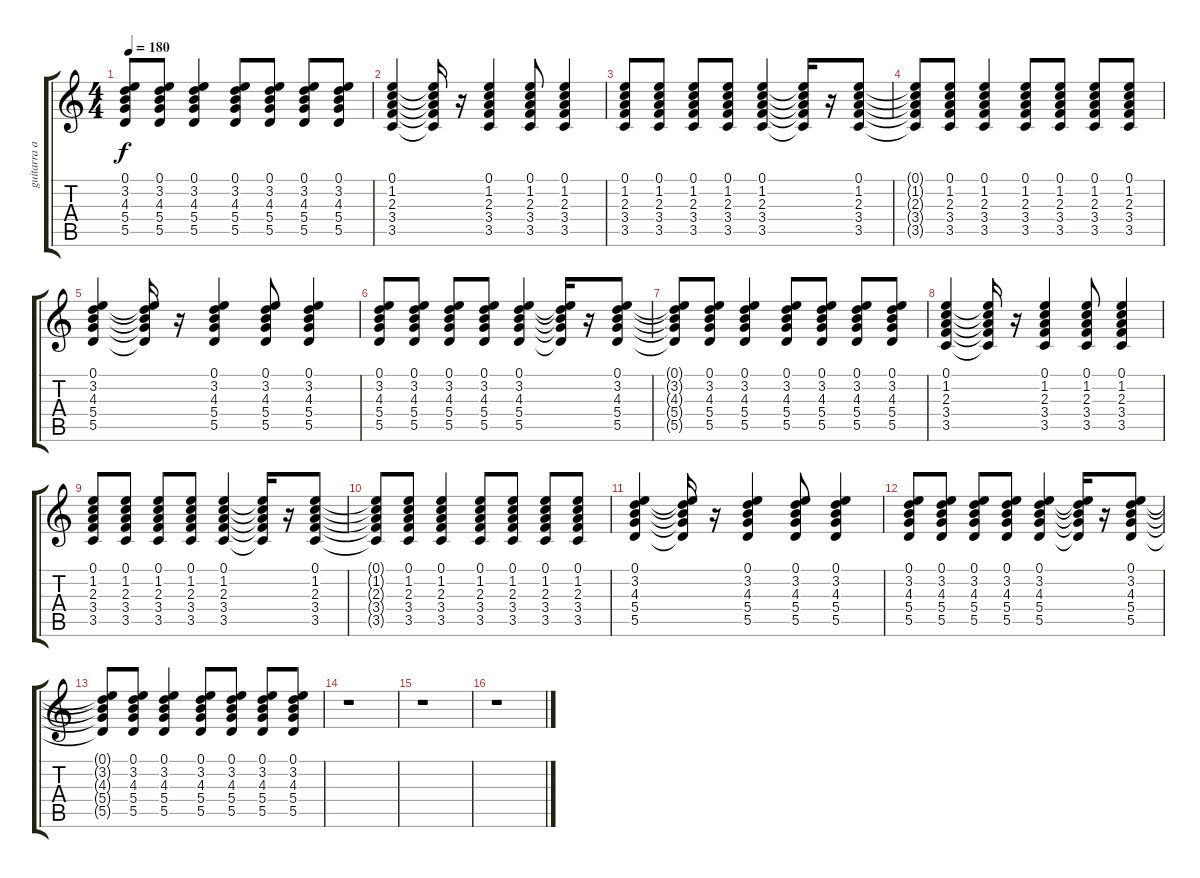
\track ("guitarra acustica" "guitarra a") {instrument acousticguitarsteel}
\staff {score tabs}
\tuning (E4 B3 G3 D3 A2 E2) {hide}
\ts (4 4)
\tempo 180
\clef g2
\ks c
(0.1{t} 3.2{t} 4.3{t} 5.4{t} 5.5{t}).8{dy f} (0.1 3.2 4.3 5.4 5.5).8 (0.1 3.2 4.3 5.4 5.5).4 (0.1 3.2 4.3 5.4 5.5).8 (0.1 3.2 4.3 5.4 5.5).8 (0.1 3.2 4.3 5.4 5.5).8 (0.1 3.2 4.3 5.4 5.5).8 |
(0.1 1.2 2.3 3.4 3.5).4 (0.1{t} 1.2{t} 2.3{t} 3.4{t} 3.5{t}).16 r.16 (0.1 1.2 2.3 3.4 3.5).4 (0.1 1.2 2.3 3.4 3.5).8 (0.1 1.2 2.3 3.4 3.5).4 |
(0.1 1.2 2.3 3.4 3.5).8 (0.1 1.2 2.3 3.4 3.5).8 (0.1 1.2 2.3 3.4 3.5).8 (0.1 1.2 2.3 3.4 3.5).8 (0.1 1.2 2.3 3.4 3.5).4 (0.1{t} 1.2{t} 2.3{t} 3.4{t} 3.5{t}).16 r.16 (0.1 1.2 2.3 3.4 3.5).8 |
(0.1{t} 1.2{t} 2.3{t} 3.4{t} 3.5{t}).8 (0.1 1.2 2.3 3.4 3.5).8 (0.1 1.2 2.3 3.4 3.5).4 (0.1 1.2 2.3 3.4 3.5).8 (0.1 1.2 2.3 3.4 3.5).8 (0.1 1.2 2.3 3.4 3.5).8 (0.1 1.2 2.3 3.4 3.5).8 |
(0.1 3.2 4.3 5.4 5.5).4 (0.1{t} 3.2{t} 4.3{t} 5.4{t} 5.5{t}).16 r.16 (0.1 3.2 4.3 5.4 5.5).4 (0.1 3.2 4.3 5.4 5.5).8 (0.1 3.2 4.3 5.4 5.5).4 |
(0.1 3.2 4.3 5.4 5.5).8 (0.1 3.2 4.3 5.4 5.5).8 (0.1 3.2 4.3 5.4 5.5).8 (0.1 3.2 4.3 5.4 5.5).8 (0.1 3.2 4.3 5.4 5.5).4 (0.1{t} 3.2{t} 4.3{t} 5.4{t} 5.5{t}).16 r.16 (0.1 3.2 4.3 5.4 5.5).8 |
(0.1{t} 3.2{t} 4.3{t} 5.4{t} 5.5{t}).8 (0.1 3.2 4.3 5.4 5.5).8 (0.1 3.2 4.3 5.4 5.5).4 (0.1 3.2 4.3 5.4 5.5).8 (0.1 3.2 4.3 5.4 5.5).8 (0.1 3.2 4.3 5.4 5.5).8 (0.1 3.2 4.3 5.4 5.5).8 |
(0.1 1.2 2.3 3.4 3.5).4 (0.1{t} 1.2{t} 2.3{t} 3.4{t} 3.5{t}).16 r.16 (0.1 1.2 2.3 3.4 3.5).4 (0.1 1.2 2.3 3.4 3.5).8 (0.1 1.2 2.3 3.4 3.5).4 |
(0.1 1.2 2.3 3.4 3.5).8 (0.1 1.2 2.3 3.4 3.5).8 (0.1 1.2 2.3 3.4 3.5).8 (0.1 1.2 2.3 3.4 3.5).8 (0.1 1.2 2.3 3.4 3.5).4 (0.1{t} 1.2{t} 2.3{t} 3.4{t} 3.5{t}).16 r.16 (0.1 1.2 2.3 3.4 3.5).8 |
(0.1{t} 1.2{t} 2.3{t} 3.4{t} 3.5{t}).8 (0.1 1.2 2.3 3.4 3.5).8 (0.1 1.2 2.3 3.4 3.5).4 (0.1 1.2 2.3 3.4 3.5).8 (0.1 1.2 2.3 3.4 3.5).8 (0.1 1.2 2.3 3.4 3.5).8 (0.1 1.2 2.3 3.4 3.5).8 |
(0.1 3.2 4.3 5.4 5.5).4 (0.1{t} 3.2{t} 4.3{t} 5.4{t} 5.5{t}).16 r.16 (0.1 3.2 4.3 5.4 5.5).4 (0.1 3.2 4.3 5.4 5.5).8 (0.1 3.2 4.3 5.4 5.5).4 |
(0.1 3.2 4.3 5.4 5.5).8 (0.1 3.2 4.3 5.4 5.5).8 (0.1 3.2 4.3 5.4 5.5).8 (0.1 3.2 4.3 5.4 5.5).8 (0.1 3.2 4.3 5.4 5.5).4 (0.1{t} 3.2{t} 4.3{t} 5.4{t} 5.5{t}).16 r.16 (0.1 3.2 4.3 5.4 5.5).8 |
(0.1{t} 3.2{t} 4.3{t} 5.4{t} 5.5{t}).8 (0.1 3.2 4.3 5.4 5.5).8 (0.1 3.2 4.3 5.4 5.5).4 (0.1 3.2 4.3 5.4 5.5).8 (0.1 3.2 4.3 5.4 5.5).8 (0.1 3.2 4.3 5.4 5.5).8 (0.1 3.2 4.3 5.4 5.5).8 |
r.1 |
r.1 |
r.1
